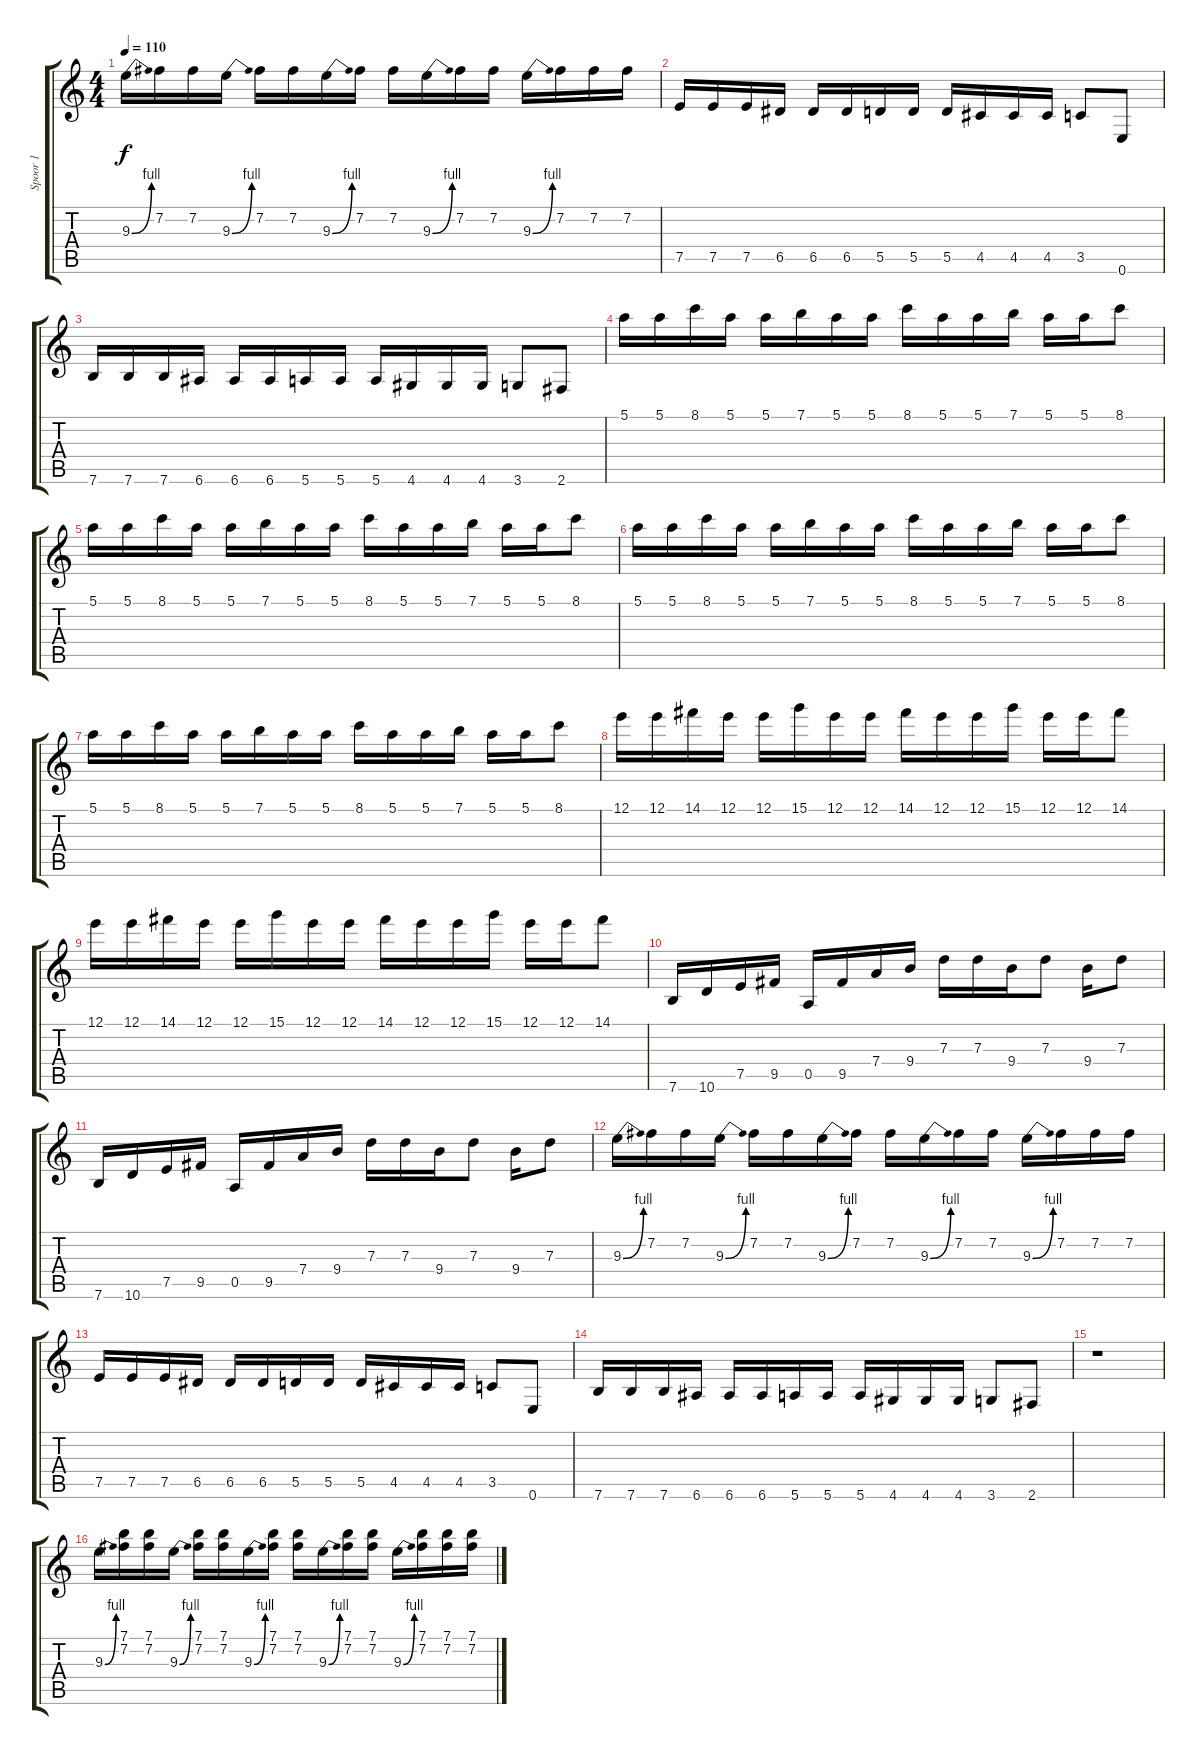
\track ("Spoor 1" "Spoor 1") {instrument distortionguitar}
\staff {score tabs}
\tuning (E4 B3 G3 D3 A2 E2) {hide}
\ts (4 4)
\tempo 110
\clef g2
\ks c
9.3{be (bend 0 0 60 4)}.16{dy f} 7.2.16 7.2.16 9.3{be (bend 0 0 60 4)}.16 7.2.16 7.2.16 9.3{be (bend 0 0 60 4)}.16 7.2.16 7.2.16 9.3{be (bend 0 0 60 4)}.16 7.2.16 7.2.16 9.3{be (bend 0 0 60 4)}.16 7.2.16 7.2.16 7.2.16 |
7.5.16 7.5.16 7.5.16 6.5.16 6.5.16 6.5.16 5.5.16 5.5.16 5.5.16 4.5.16 4.5.16 4.5.16 3.5.8 0.6.8 |
7.6.16 7.6.16 7.6.16 6.6.16 6.6.16 6.6.16 5.6.16 5.6.16 5.6.16 4.6.16 4.6.16 4.6.16 3.6.8 2.6.8 |
5.1.16 5.1.16 8.1.16 5.1.16 5.1.16 7.1.16 5.1.16 5.1.16 8.1.16 5.1.16 5.1.16 7.1.16 5.1.16 5.1.16 8.1.8 |
5.1.16 5.1.16 8.1.16 5.1.16 5.1.16 7.1.16 5.1.16 5.1.16 8.1.16 5.1.16 5.1.16 7.1.16 5.1.16 5.1.16 8.1.8 |
5.1.16 5.1.16 8.1.16 5.1.16 5.1.16 7.1.16 5.1.16 5.1.16 8.1.16 5.1.16 5.1.16 7.1.16 5.1.16 5.1.16 8.1.8 |
5.1.16 5.1.16 8.1.16 5.1.16 5.1.16 7.1.16 5.1.16 5.1.16 8.1.16 5.1.16 5.1.16 7.1.16 5.1.16 5.1.16 8.1.8 |
12.1.16 12.1.16 14.1.16 12.1.16 12.1.16 15.1.16 12.1.16 12.1.16 14.1.16 12.1.16 12.1.16 15.1.16 12.1.16 12.1.16 14.1.8 |
12.1.16 12.1.16 14.1.16 12.1.16 12.1.16 15.1.16 12.1.16 12.1.16 14.1.16 12.1.16 12.1.16 15.1.16 12.1.16 12.1.16 14.1.8 |
7.6.16 10.6.16 7.5.16 9.5.16 0.5.16 9.5.16 7.4.16 9.4.16 7.3.16 7.3.16 9.4.16 7.3.8 9.4.16 7.3.8 |
7.6.16 10.6.16 7.5.16 9.5.16 0.5.16 9.5.16 7.4.16 9.4.16 7.3.16 7.3.16 9.4.16 7.3.8 9.4.16 7.3.8 |
9.3{be (bend 0 0 60 4)}.16 7.2.16 7.2.16 9.3{be (bend 0 0 60 4)}.16 7.2.16 7.2.16 9.3{be (bend 0 0 60 4)}.16 7.2.16 7.2.16 9.3{be (bend 0 0 60 4)}.16 7.2.16 7.2.16 9.3{be (bend 0 0 60 4)}.16 7.2.16 7.2.16 7.2.16 |
7.5.16 7.5.16 7.5.16 6.5.16 6.5.16 6.5.16 5.5.16 5.5.16 5.5.16 4.5.16 4.5.16 4.5.16 3.5.8 0.6.8 |
7.6.16 7.6.16 7.6.16 6.6.16 6.6.16 6.6.16 5.6.16 5.6.16 5.6.16 4.6.16 4.6.16 4.6.16 3.6.8 2.6.8 |
r.1 |
9.3{be (bend 0 0 60 4)}.16 (7.1 7.2).16 (7.1 7.2).16 9.3{be (bend 0 0 60 4)}.16 (7.1 7.2).16 (7.1 7.2).16 9.3{be (bend 0 0 60 4)}.16 (7.1 7.2).16 (7.1 7.2).16 9.3{be (bend 0 0 60 4)}.16 (7.1 7.2).16 (7.1 7.2).16 9.3{be (bend 0 0 60 4)}.16 (7.1 7.2).16 (7.1 7.2).16 (7.1 7.2).16
